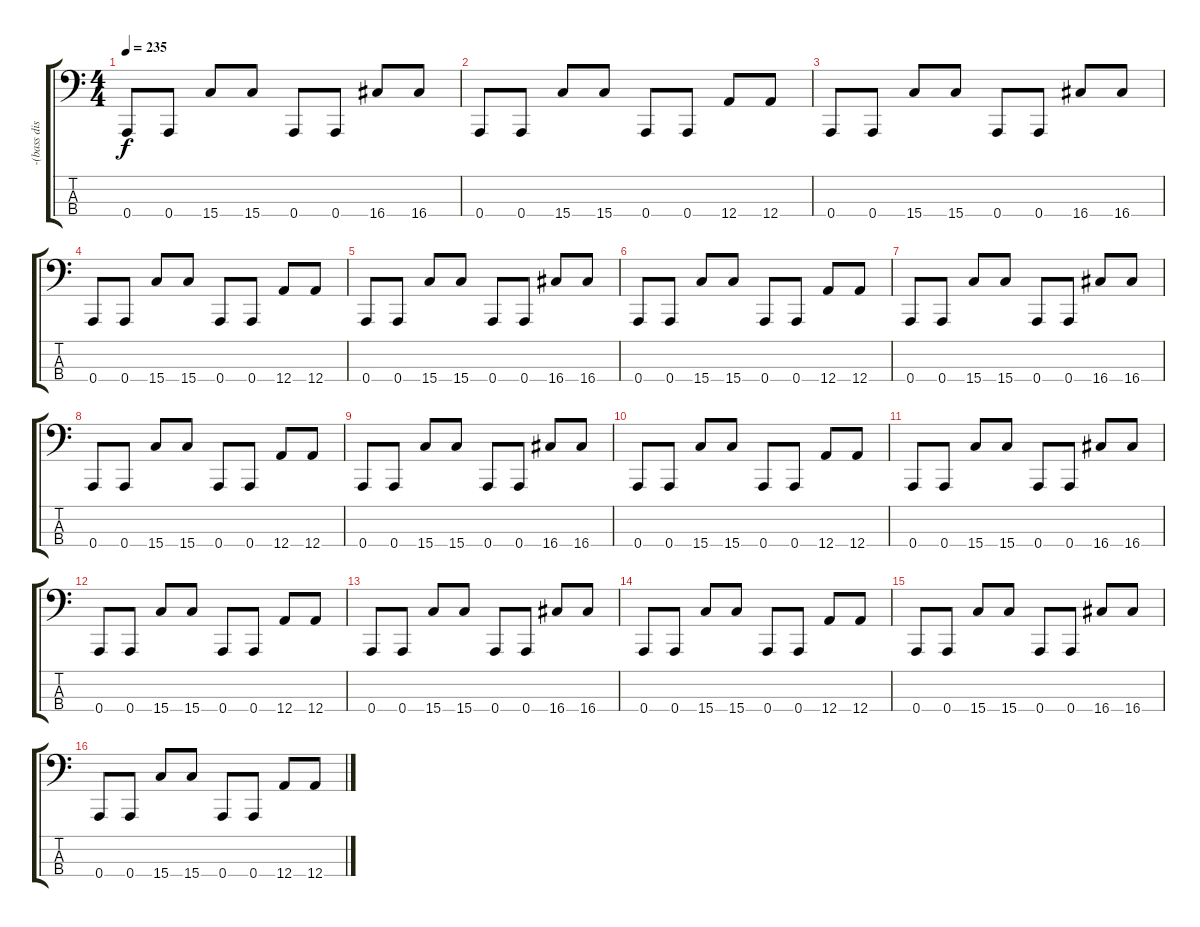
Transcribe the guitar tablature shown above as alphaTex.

\track ("-(bass distortion)-" "-(bass dis") {instrument distortionguitar}
\staff {score tabs}
\tuning (D2 A1 E1 A0) {hide}
\ts (4 4)
\tempo 235
\clef f4
\ks c
0.4.8{dy f instrument distortionguitar} 0.4.8 15.4.8 15.4.8 0.4.8 0.4.8 16.4.8 16.4.8 |
0.4.8 0.4.8 15.4.8 15.4.8 0.4.8 0.4.8 12.4.8 12.4.8 |
0.4.8 0.4.8 15.4.8 15.4.8 0.4.8 0.4.8 16.4.8 16.4.8 |
0.4.8 0.4.8 15.4.8 15.4.8 0.4.8 0.4.8 12.4.8 12.4.8 |
0.4.8 0.4.8 15.4.8 15.4.8 0.4.8 0.4.8 16.4.8 16.4.8 |
0.4.8 0.4.8 15.4.8 15.4.8 0.4.8 0.4.8 12.4.8 12.4.8 |
0.4.8 0.4.8 15.4.8 15.4.8 0.4.8 0.4.8 16.4.8 16.4.8 |
0.4.8 0.4.8 15.4.8 15.4.8 0.4.8 0.4.8 12.4.8 12.4.8 |
0.4.8 0.4.8 15.4.8 15.4.8 0.4.8 0.4.8 16.4.8 16.4.8 |
0.4.8 0.4.8 15.4.8 15.4.8 0.4.8 0.4.8 12.4.8 12.4.8 |
0.4.8 0.4.8 15.4.8 15.4.8 0.4.8 0.4.8 16.4.8 16.4.8 |
0.4.8 0.4.8 15.4.8 15.4.8 0.4.8 0.4.8 12.4.8 12.4.8 |
0.4.8 0.4.8 15.4.8 15.4.8 0.4.8 0.4.8 16.4.8 16.4.8 |
0.4.8 0.4.8 15.4.8 15.4.8 0.4.8 0.4.8 12.4.8 12.4.8 |
0.4.8 0.4.8 15.4.8 15.4.8 0.4.8 0.4.8 16.4.8 16.4.8 |
0.4.8 0.4.8 15.4.8 15.4.8 0.4.8 0.4.8 12.4.8 12.4.8
